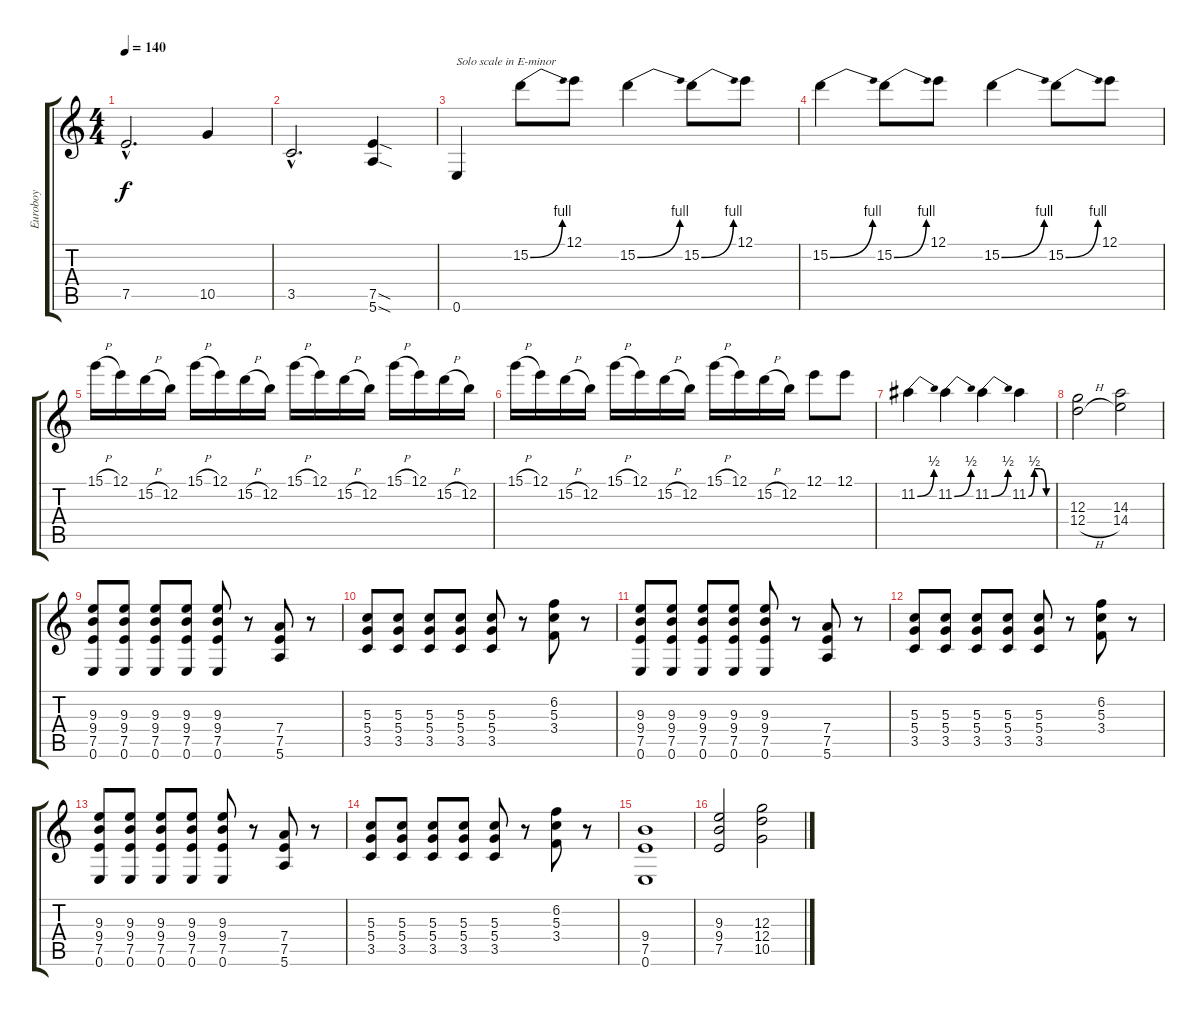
\track ("Euroboy" "Euroboy") {instrument distortionguitar}
\staff {score tabs}
\tuning (E4 B3 G3 D3 A2 E2) {hide}
\ts (4 4)
\tempo 140
\clef g2
\ks c
7.5{hac}.2{d dy f} 10.5.4 |
3.5{hac}.2{d} (7.5{sod} 5.6{sod}).4 |
0.6.4{txt "Solo scale in E-minor"} 15.2{be (bend 0 0 60 4)}.8 12.1.8 15.2{be (bend 0 0 60 4)}.4 15.2{be (bend 0 0 60 4)}.8 12.1.8 |
15.2{be (bend 0 0 60 4)}.4 15.2{be (bend 0 0 60 4)}.8 12.1.8 15.2{be (bend 0 0 60 4)}.4 15.2{be (bend 0 0 60 4)}.8 12.1.8 |
15.1{h}.16 12.1.16 15.2{h}.16 12.2.16 15.1{h}.16 12.1.16 15.2{h}.16 12.2.16 15.1{h}.16 12.1.16 15.2{h}.16 12.2.16 15.1{h}.16 12.1.16 15.2{h}.16 12.2.16 |
15.1{h}.16 12.1.16 15.2{h}.16 12.2.16 15.1{h}.16 12.1.16 15.2{h}.16 12.2.16 15.1{h}.16 12.1.16 15.2{h}.16 12.2.16 12.1.8 12.1.8 |
11.2{be (bend 0 0 60 2)}.4 11.2{be (bend 0 0 60 2)}.4 11.2{be (bend 0 0 60 2)}.4 11.2{be (custom 0 0 15 2 30 2 45 0 60 0)}.4 |
(12.3 12.4{h}).2 (14.3 14.4).2 |
(9.3 9.4 7.5 0.6).8 (9.3 9.4 7.5 0.6).8 (9.3 9.4 7.5 0.6).8 (9.3 9.4 7.5 0.6).8 (9.3 9.4 7.5 0.6).8 r.8 (7.4 7.5 5.6).8 r.8 |
(5.3 5.4 3.5).8 (5.3 5.4 3.5).8 (5.3 5.4 3.5).8 (5.3 5.4 3.5).8 (5.3 5.4 3.5).8 r.8 (6.2 5.3 3.4).8 r.8 |
(9.3 9.4 7.5 0.6).8 (9.3 9.4 7.5 0.6).8 (9.3 9.4 7.5 0.6).8 (9.3 9.4 7.5 0.6).8 (9.3 9.4 7.5 0.6).8 r.8 (7.4 7.5 5.6).8 r.8 |
(5.3 5.4 3.5).8 (5.3 5.4 3.5).8 (5.3 5.4 3.5).8 (5.3 5.4 3.5).8 (5.3 5.4 3.5).8 r.8 (6.2 5.3 3.4).8 r.8 |
(9.3 9.4 7.5 0.6).8 (9.3 9.4 7.5 0.6).8 (9.3 9.4 7.5 0.6).8 (9.3 9.4 7.5 0.6).8 (9.3 9.4 7.5 0.6).8 r.8 (7.4 7.5 5.6).8 r.8 |
(5.3 5.4 3.5).8 (5.3 5.4 3.5).8 (5.3 5.4 3.5).8 (5.3 5.4 3.5).8 (5.3 5.4 3.5).8 r.8 (6.2 5.3 3.4).8 r.8 |
(9.4 7.5 0.6).1 |
(9.3 9.4 7.5).2 (12.3 12.4 10.5).2
